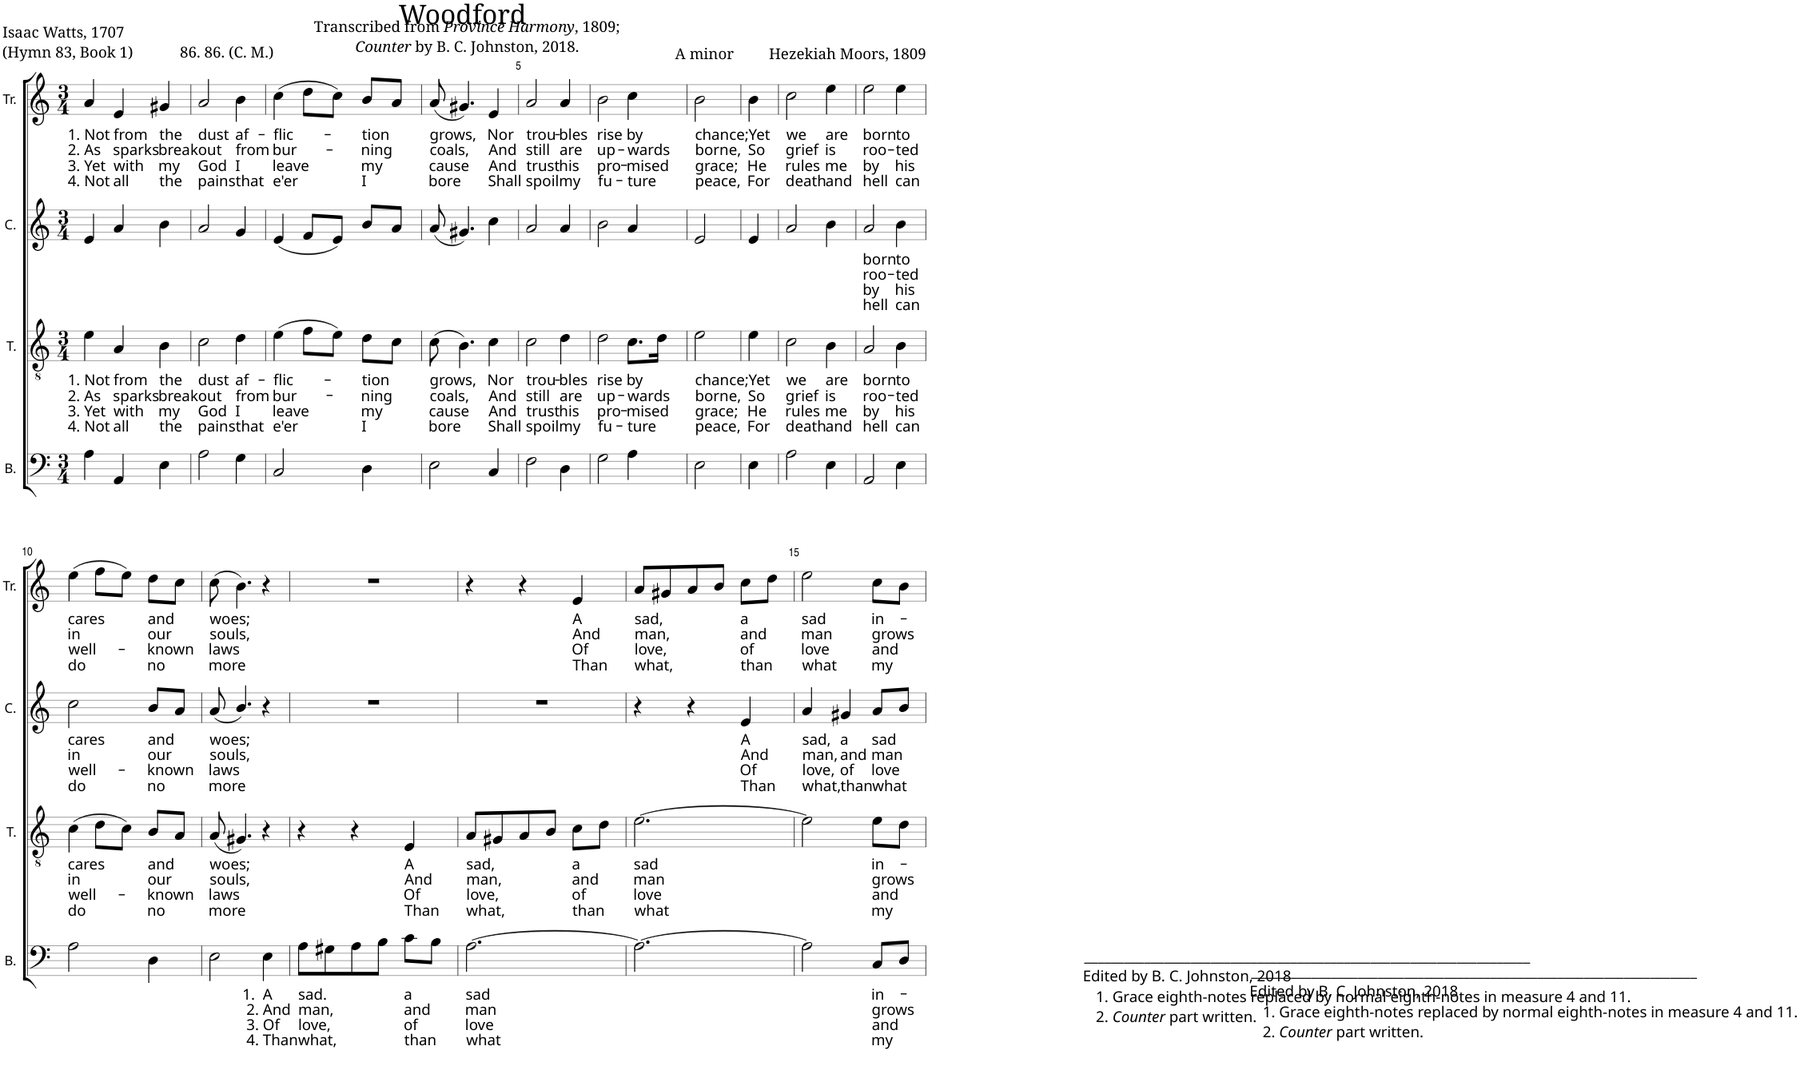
**kern	**text	**text	**text	**text	**kern	**text	**text	**text	**text	**kern	**text	**text	**text	**text	**kern	**text	**text	**text	**text
*part4	*part4	*part4	*part4	*part4	*part3	*part3	*part3	*part3	*part3	*part2	*part2	*part2	*part2	*part2	*part1	*part1	*part1	*part1	*part1
*staff4	*staff4	*staff4	*staff4	*staff4	*staff3	*staff3	*staff3	*staff3	*staff3	*staff2	*staff2	*staff2	*staff2	*staff2	*staff1	*staff1	*staff1	*staff1	*staff1
*I"B.	*	*	*	*	*I"T.	*	*	*	*	*I"C.	*	*	*	*	*I"Tr.	*	*	*	*
*I'B.	*	*	*	*	*I'T.	*	*	*	*	*I'C.	*	*	*	*	*I'Tr.	*	*	*	*
*clefF4	*	*	*	*	*clefGv2	*	*	*	*	*clefG2	*	*	*	*	*clefG2	*	*	*	*
*k[]	*	*	*	*	*k[]	*	*	*	*	*k[]	*	*	*	*	*k[]	*	*	*	*
*M3/4	*	*	*	*	*M3/4	*	*	*	*	*M3/4	*	*	*	*	*M3/4	*	*	*	*
=1	=1	=1	=1	=1	=1	=1	=1	=1	=1	=1	=1	=1	=1	=1	=1	=1	=1	=1	=1
!	!	!	!	!	!	!LO:LY:b	!LO:LY:b	!LO:LY:b	!LO:LY:b	!	!	!	!	!	!	!LO:LY:b	!LO:LY:b	!LO:LY:b	!LO:LY:b
4A\	.	.	.	.	4e\	1. Not	2. As	3. Yet	4. Not	4e/	.	.	.	.	4a/	1. Not	2. As	3. Yet	4. Not
!	!	!	!	!	!	!LO:LY:b	!LO:LY:b	!LO:LY:b	!LO:LY:b	!	!	!	!	!	!	!LO:LY:b	!LO:LY:b	!LO:LY:b	!LO:LY:b
4AA/	.	.	.	.	4A/	from	sparks	with	all	4a/	.	.	.	.	4e/	from	sparks	with	all
!	!	!	!	!	!	!LO:LY:b	!LO:LY:b	!LO:LY:b	!LO:LY:b	!	!	!	!	!	!	!LO:LY:b	!LO:LY:b	!LO:LY:b	!LO:LY:b
4E\	.	.	.	.	4B\	the	break	my	the	4b\	.	.	.	.	4g#X/	the	break	my	the
=2	=2	=2	=2	=2	=2	=2	=2	=2	=2	=2	=2	=2	=2	=2	=2	=2	=2	=2	=2
!	!	!	!	!	!	!LO:LY:b	!LO:LY:b	!LO:LY:b	!LO:LY:b	!	!	!	!	!	!	!LO:LY:b	!LO:LY:b	!LO:LY:b	!LO:LY:b
2A\	.	.	.	.	2c\	dust	out	God	pains	2a/	.	.	.	.	2a/	dust	out	God	pains
!	!	!	!	!	!	!LO:LY:b	!LO:LY:b	!LO:LY:b	!LO:LY:b	!	!	!	!	!	!	!LO:LY:b	!LO:LY:b	!LO:LY:b	!LO:LY:b
4G\	.	.	.	.	4d\	af-	from	I	that	4g/	.	.	.	.	4b\	af-	from	I	that
=3	=3	=3	=3	=3	=3	=3	=3	=3	=3	=3	=3	=3	=3	=3	=3	=3	=3	=3	=3
!	!	!	!	!	!	!LO:LY:b	!LO:LY:b	!LO:LY:b	!LO:LY:b	!	!	!	!	!	!	!LO:LY:b	!LO:LY:b	!LO:LY:b	!LO:LY:b
2C/	.	.	.	.	(4e\	-flic-	bur-	leave	e'er	(4e/	.	.	.	.	(4cc\	-flic-	bur-	leave	e'er
.	.	.	.	.	8f\L	.	.	.	.	8f/L	.	.	.	.	8dd\L	.	.	.	.
.	.	.	.	.	8e\J)	.	.	.	.	8e/J)	.	.	.	.	8cc\J)	.	.	.	.
!	!	!	!	!	!	!LO:LY:b	!LO:LY:b	!LO:LY:b	!LO:LY:b	!	!	!	!	!	!	!LO:LY:b	!LO:LY:b	!LO:LY:b	!LO:LY:b
4D\	.	.	.	.	8d\L	-tion	-ning	my	I	8b/L	.	.	.	.	8b/L	-tion	-ning	my	I
.	.	.	.	.	8c\J	.	.	.	.	8a/J	.	.	.	.	8a/J	.	.	.	.
=4	=4	=4	=4	=4	=4	=4	=4	=4	=4	=4	=4	=4	=4	=4	=4	=4	=4	=4	=4
!	!	!	!	!	!	!LO:LY:b	!LO:LY:b	!LO:LY:b	!LO:LY:b	!	!	!	!	!	!	!LO:LY:b	!LO:LY:b	!LO:LY:b	!LO:LY:b
2E\	.	.	.	.	(8c\	grows,	coals,	cause	bore	(8a/	.	.	.	.	(8a/	grows,	coals,	cause	bore
.	.	.	.	.	4.B\)	.	.	.	.	4.g#X/)	.	.	.	.	4.g#X/)	.	.	.	.
!	!	!	!	!	!	!LO:LY:b	!LO:LY:b	!LO:LY:b	!LO:LY:b	!	!	!	!	!	!	!LO:LY:b	!LO:LY:b	!LO:LY:b	!LO:LY:b
4C/	.	.	.	.	4c\	Nor	And	And	Shall	4cc\	.	.	.	.	4e/	Nor	And	And	Shall
=5	=5	=5	=5	=5	=5	=5	=5	=5	=5	=5	=5	=5	=5	=5	=5	=5	=5	=5	=5
!	!	!	!	!	!	!LO:LY:b	!LO:LY:b	!LO:LY:b	!LO:LY:b	!	!	!	!	!	!	!LO:LY:b	!LO:LY:b	!LO:LY:b	!LO:LY:b
2F\	.	.	.	.	2c\	trou-	still	trust	spoil	2a/	.	.	.	.	2a/	trou-	still	trust	spoil
!	!	!	!	!	!	!LO:LY:b	!LO:LY:b	!LO:LY:b	!LO:LY:b	!	!	!	!	!	!	!LO:LY:b	!LO:LY:b	!LO:LY:b	!LO:LY:b
4D\	.	.	.	.	4d\	-bles	are	his	my	4a/	.	.	.	.	4a/	-bles	are	his	my
=6	=6	=6	=6	=6	=6	=6	=6	=6	=6	=6	=6	=6	=6	=6	=6	=6	=6	=6	=6
!	!	!	!	!	!	!LO:LY:b	!LO:LY:b	!LO:LY:b	!LO:LY:b	!	!	!	!	!	!	!LO:LY:b	!LO:LY:b	!LO:LY:b	!LO:LY:b
2G\	.	.	.	.	2d\	rise	up-	pro-	fu-	2b\	.	.	.	.	2b\	rise	up-	pro-	fu-
!	!	!	!	!	!	!LO:LY:b	!LO:LY:b	!LO:LY:b	!LO:LY:b	!	!	!	!	!	!	!LO:LY:b	!LO:LY:b	!LO:LY:b	!LO:LY:b
4A\	.	.	.	.	8.c\L	by	-wards	-mised	-ture	4a/	.	.	.	.	4cc\	by	-wards	-mised	-ture
.	.	.	.	.	16d\Jk	.	.	.	.	.	.	.	.	.	.	.	.	.	.
=7	=7	=7	=7	=7	=7	=7	=7	=7	=7	=7	=7	=7	=7	=7	=7	=7	=7	=7	=7
!	!	!	!	!	!	!LO:LY:b	!LO:LY:b	!LO:LY:b	!LO:LY:b	!	!	!	!	!	!	!LO:LY:b	!LO:LY:b	!LO:LY:b	!LO:LY:b
2E\	.	.	.	.	2e\	chance;	borne,	grace;	peace,	2e/	.	.	.	.	2b\	chance;	borne,	grace;	peace,
!	!	!	!	!	!	!LO:LY:b	!LO:LY:b	!LO:LY:b	!LO:LY:b	!	!	!	!	!	!	!LO:LY:b	!LO:LY:b	!LO:LY:b	!LO:LY:b
4E\	.	.	.	.	4e\	Yet	So	He	For	4e/	.	.	.	.	4b\	Yet	So	He	For
=8	=8	=8	=8	=8	=8	=8	=8	=8	=8	=8	=8	=8	=8	=8	=8	=8	=8	=8	=8
!	!	!	!	!	!	!LO:LY:b	!LO:LY:b	!LO:LY:b	!LO:LY:b	!	!	!	!	!	!	!LO:LY:b	!LO:LY:b	!LO:LY:b	!LO:LY:b
2A\	.	.	.	.	2c\	we	grief	rules	death	2a/	.	.	.	.	2cc\	we	grief	rules	death
!	!	!	!	!	!	!LO:LY:b	!LO:LY:b	!LO:LY:b	!LO:LY:b	!	!	!	!	!	!	!LO:LY:b	!LO:LY:b	!LO:LY:b	!LO:LY:b
4E\	.	.	.	.	4B\	are	is	me	and	4b\	.	.	.	.	4ee\	are	is	me	and
=9	=9	=9	=9	=9	=9	=9	=9	=9	=9	=9	=9	=9	=9	=9	=9	=9	=9	=9	=9
!	!	!	!	!	!	!LO:LY:b	!LO:LY:b	!LO:LY:b	!LO:LY:b	!	!LO:LY:b	!LO:LY:b	!LO:LY:b	!LO:LY:b	!	!LO:LY:b	!LO:LY:b	!LO:LY:b	!LO:LY:b
2AA/	.	.	.	.	2A/	born	roo-	by	hell	2a/	born	roo-	by	hell	2ee\	born	roo-	by	hell
!	!	!	!	!	!	!LO:LY:b	!LO:LY:b	!LO:LY:b	!LO:LY:b	!	!LO:LY:b	!LO:LY:b	!LO:LY:b	!LO:LY:b	!	!LO:LY:b	!LO:LY:b	!LO:LY:b	!LO:LY:b
4E\	.	.	.	.	4B\	to	-ted	his	can	4b\	to	-ted	his	can	4ee\	to	-ted	his	can
!!LO:LB:g=z
=10	=10	=10	=10	=10	=10	=10	=10	=10	=10	=10	=10	=10	=10	=10	=10	=10	=10	=10	=10
!	!	!	!	!	!	!LO:LY:b	!LO:LY:b	!LO:LY:b	!LO:LY:b	!	!LO:LY:b	!LO:LY:b	!LO:LY:b	!LO:LY:b	!	!LO:LY:b	!LO:LY:b	!LO:LY:b	!LO:LY:b
2A\	.	.	.	.	(4c\	cares	in	well-	do	2cc\	cares	in	well-	do	(4ee\	cares	in	well-	do
.	.	.	.	.	8d\L	.	.	.	.	.	.	.	.	.	8ff\L	.	.	.	.
.	.	.	.	.	8c\J)	.	.	.	.	.	.	.	.	.	8ee\J)	.	.	.	.
!	!	!	!	!	!	!LO:LY:b	!LO:LY:b	!LO:LY:b	!LO:LY:b	!	!LO:LY:b	!LO:LY:b	!LO:LY:b	!LO:LY:b	!	!LO:LY:b	!LO:LY:b	!LO:LY:b	!LO:LY:b
4D\	.	.	.	.	8B/L	and	our	-known	no	8b/L	and	our	-known	no	8dd\L	and	our	-known	no
.	.	.	.	.	8A/J	.	.	.	.	8a/J	.	.	.	.	8cc\J	.	.	.	.
=11	=11	=11	=11	=11	=11	=11	=11	=11	=11	=11	=11	=11	=11	=11	=11	=11	=11	=11	=11
!	!	!	!	!	!	!LO:LY:b	!LO:LY:b	!LO:LY:b	!LO:LY:b	!	!LO:LY:b	!LO:LY:b	!LO:LY:b	!LO:LY:b	!	!LO:LY:b	!LO:LY:b	!LO:LY:b	!LO:LY:b
2E\	.	.	.	.	(8A/	woes;	souls,	laws	more	(8a/	woes;	souls,	laws	more	(8cc\	woes;	souls,	laws	more
.	.	.	.	.	4.G#X/)	.	.	.	.	4.b/)	.	.	.	.	4.b\)	.	.	.	.
!	!LO:LY:b	!LO:LY:b	!LO:LY:b	!LO:LY:b	!	!	!	!	!	!	!	!	!	!	!	!	!	!	!
4E\	1. A	2. And	3. Of	4. Than	4r	.	.	.	.	4r	.	.	.	.	4r	.	.	.	.
=12	=12	=12	=12	=12	=12	=12	=12	=12	=12	=12	=12	=12	=12	=12	=12	=12	=12	=12	=12
!	!LO:LY:b	!LO:LY:b	!LO:LY:b	!LO:LY:b	!	!	!	!	!	!	!	!	!	!	!	!	!	!	!
8A\L	sad.	man,	love,	what,	4r	.	.	.	.	2.r	.	.	.	.	2.r	.	.	.	.
8G#X\	.	.	.	.	.	.	.	.	.	.	.	.	.	.	.	.	.	.	.
8A\	.	.	.	.	4r	.	.	.	.	.	.	.	.	.	.	.	.	.	.
8B\J	.	.	.	.	.	.	.	.	.	.	.	.	.	.	.	.	.	.	.
!	!LO:LY:b	!LO:LY:b	!LO:LY:b	!LO:LY:b	!	!LO:LY:b	!LO:LY:b	!LO:LY:b	!LO:LY:b	!	!	!	!	!	!	!	!	!	!
8c\L	a	and	of	than	4E/	A	And	Of	Than	.	.	.	.	.	.	.	.	.	.
8B\J	.	.	.	.	.	.	.	.	.	.	.	.	.	.	.	.	.	.	.
=13	=13	=13	=13	=13	=13	=13	=13	=13	=13	=13	=13	=13	=13	=13	=13	=13	=13	=13	=13
!LO:TX:a:t=___________________________________________________________________	!	!	!	!	!	!	!	!	!	!	!	!	!	!	!	!	!	!	!
!LO:TX:a:t=Edited by B. C. Johnston, 2018	!	!	!	!	!	!	!	!	!	!	!	!	!	!	!	!	!	!	!
!LO:TX:a:t=1. Grace eighth-notes replaced by normal eighth-notes in measure 4 and 11.	!	!	!	!	!	!	!	!	!	!	!	!	!	!	!	!	!	!	!
!LO:TX:a:t=2.	!	!	!	!	!	!	!	!	!	!	!	!	!	!	!	!	!	!	!
!LO:TX:a:i:t=Counter	!	!	!	!	!	!	!	!	!	!	!	!	!	!	!	!	!	!	!
!LO:TX:a:t=part written.	!	!	!	!	!	!	!	!	!	!	!	!	!	!	!	!	!	!	!
!	!LO:LY:b	!LO:LY:b	!LO:LY:b	!LO:LY:b	!	!LO:LY:b	!LO:LY:b	!LO:LY:b	!LO:LY:b	!	!	!	!	!	!	!	!	!	!
[2.A\	sad	man	love	what	8A/L	sad,	man,	love,	what,	2.r	.	.	.	.	4r	.	.	.	.
.	.	.	.	.	8G#X/	.	.	.	.	.	.	.	.	.	.	.	.	.	.
.	.	.	.	.	8A/	.	.	.	.	.	.	.	.	.	4r	.	.	.	.
.	.	.	.	.	8B/J	.	.	.	.	.	.	.	.	.	.	.	.	.	.
!	!	!	!	!	!	!LO:LY:b	!LO:LY:b	!LO:LY:b	!LO:LY:b	!	!	!	!	!	!	!LO:LY:b	!LO:LY:b	!LO:LY:b	!LO:LY:b
.	.	.	.	.	8c\L	a	and	of	than	.	.	.	.	.	4e/	A	And	Of	Than
.	.	.	.	.	8d\J	.	.	.	.	.	.	.	.	.	.	.	.	.	.
=14	=14	=14	=14	=14	=14	=14	=14	=14	=14	=14	=14	=14	=14	=14	=14	=14	=14	=14	=14
!	!	!	!	!	!	!LO:LY:b	!LO:LY:b	!LO:LY:b	!LO:LY:b	!	!	!	!	!	!	!LO:LY:b	!LO:LY:b	!LO:LY:b	!LO:LY:b
2.A\_	.	.	.	.	[2.e\	sad	man	love	what	4r	.	.	.	.	8a/L	sad,	man,	love,	what,
.	.	.	.	.	.	.	.	.	.	.	.	.	.	.	8g#X/	.	.	.	.
.	.	.	.	.	.	.	.	.	.	4r	.	.	.	.	8a/	.	.	.	.
.	.	.	.	.	.	.	.	.	.	.	.	.	.	.	8b/J	.	.	.	.
!	!	!	!	!	!	!	!	!	!	!	!LO:LY:b	!LO:LY:b	!LO:LY:b	!LO:LY:b	!	!LO:LY:b	!LO:LY:b	!LO:LY:b	!LO:LY:b
.	.	.	.	.	.	.	.	.	.	4e/	A	And	Of	Than	8cc\L	a	and	of	than
.	.	.	.	.	.	.	.	.	.	.	.	.	.	.	8dd\J	.	.	.	.
=15	=15	=15	=15	=15	=15	=15	=15	=15	=15	=15	=15	=15	=15	=15	=15	=15	=15	=15	=15
!LO:TX:b:t=___________________________________________________________________	!	!	!	!	!	!	!	!	!	!	!	!	!	!	!	!	!	!	!
!LO:TX:b:t=Edited by B. C. Johnston, 2018	!	!	!	!	!	!	!	!	!	!	!	!	!	!	!	!	!	!	!
!LO:TX:b:t=1. Grace eighth-notes replaced by normal eighth-notes in measure 4 and 11.	!	!	!	!	!	!	!	!	!	!	!	!	!	!	!	!	!	!	!
!LO:TX:b:t=2.	!	!	!	!	!	!	!	!	!	!	!	!	!	!	!	!	!	!	!
!LO:TX:b:i:t=Counter	!	!	!	!	!	!	!	!	!	!	!	!	!	!	!	!	!	!	!
!LO:TX:b:t=part written.	!	!	!	!	!	!	!	!	!	!	!	!	!	!	!	!	!	!	!
!	!	!	!	!	!	!	!	!	!	!	!LO:LY:b	!LO:LY:b	!LO:LY:b	!LO:LY:b	!	!LO:LY:b	!LO:LY:b	!LO:LY:b	!LO:LY:b
2A\]	.	.	.	.	2e\]	.	.	.	.	4a/	sad,	man,	love,	what,	2ee\	sad	man	love	what
!	!	!	!	!	!	!	!	!	!	!	!LO:LY:b	!LO:LY:b	!LO:LY:b	!LO:LY:b	!	!	!	!	!
.	.	.	.	.	.	.	.	.	.	4g#X/	a	and	of	than	.	.	.	.	.
!	!LO:LY:b	!LO:LY:b	!LO:LY:b	!LO:LY:b	!	!LO:LY:b	!LO:LY:b	!LO:LY:b	!LO:LY:b	!	!LO:LY:b	!LO:LY:b	!LO:LY:b	!LO:LY:b	!	!LO:LY:b	!LO:LY:b	!LO:LY:b	!LO:LY:b
8C/L	in-	grows	and	my	8e\L	in-	grows	and	my	8a/L	sad	man	love	what	8cc\L	in-	grows	and	my
8D/J	.	.	.	.	8d\J	.	.	.	.	8b/J	.	.	.	.	8b\J	.	.	.	.
=	=	=	=	=	=	=	=	=	=	=	=	=	=	=	=	=	=	=	=
*-	*-	*-	*-	*-	*-	*-	*-	*-	*-	*-	*-	*-	*-	*-	*-	*-	*-	*-	*-
